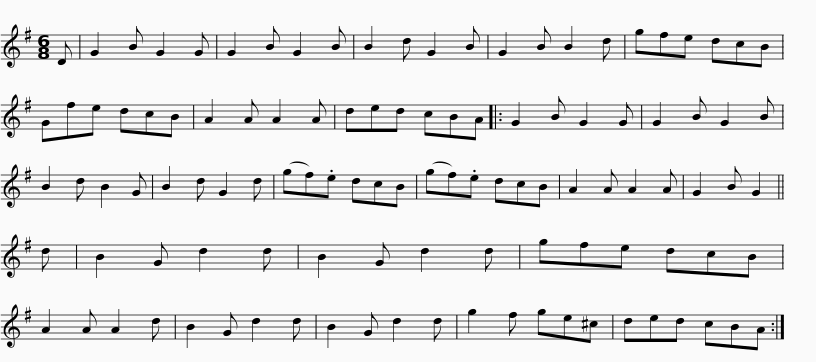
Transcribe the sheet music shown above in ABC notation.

X:1
L:1/8
M:6/8
I:linebreak $
K:G
V:1 treble
V:1
 D | G2 B G2 G | G2 B G2 B | B2 d G2 B | G2 B B2 d | %5
 gfe dcB | Gfe dcB | A2 A A2 A | ded cBA |:$ G2 B G2 G | %10
 G2 B G2 B | B2 d B2 G | B2 d G2 d | (gf).e dcB | (gf).e dcB | %15
 A2 A A2 A | G2 B G2 || d |$ B2 G d2 d | B2 G d2 d | %20
 gfe dcB | A2 A A2 d | B2 G d2 d | B2 G d2 d | g2 f ge^c | %25
 ded cBA :| %26
